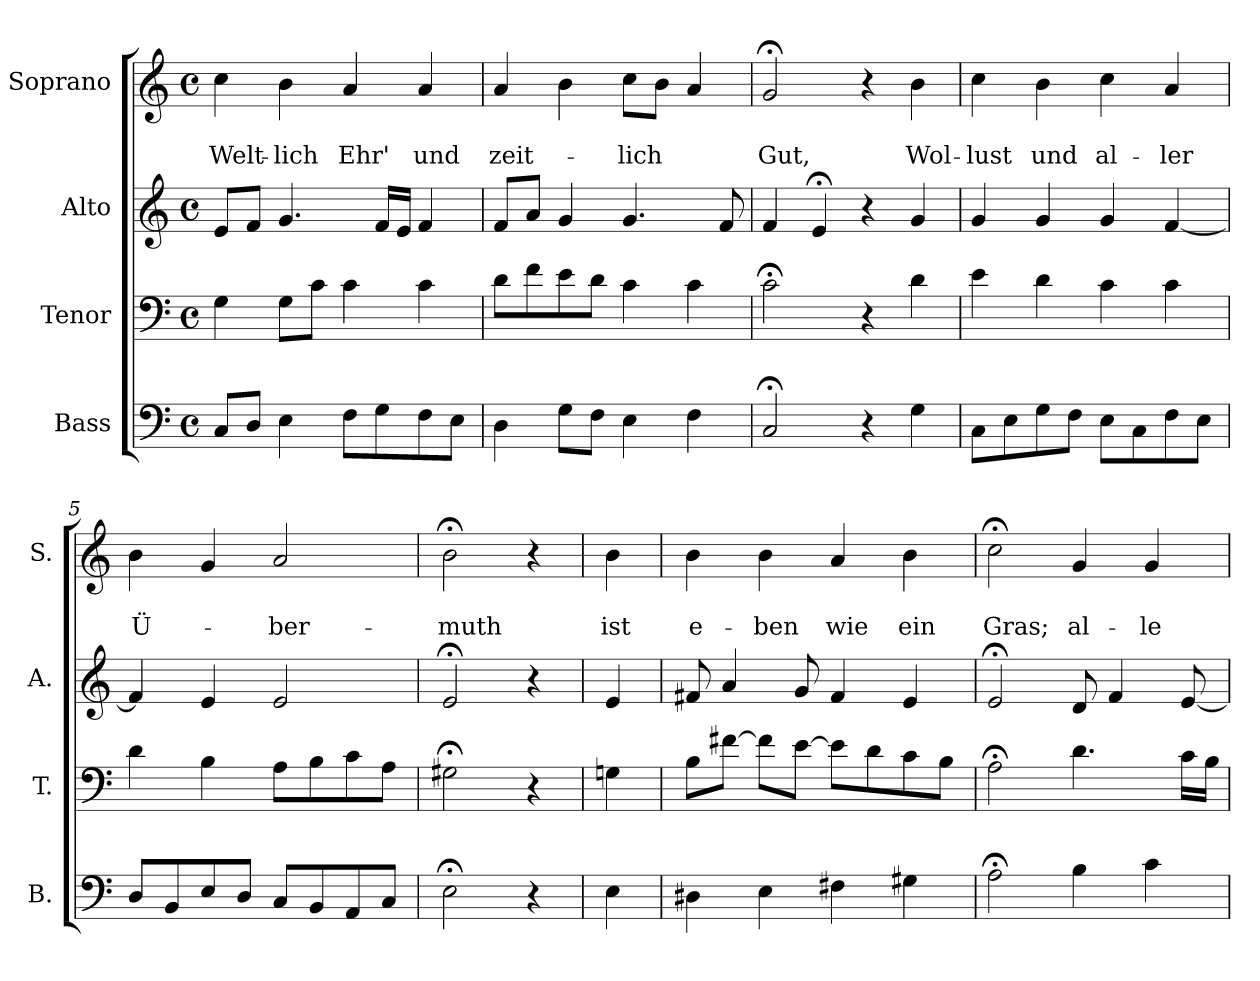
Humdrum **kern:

**kern	**kern	**kern	**kern	**text	**text
*part4	*part3	*part2	*part1	*part1	*part1
*staff4	*staff3	*staff2	*staff1	*staff1	*staff1
*I"Bass	*I"Tenor	*I"Alto	*I"Soprano	*	*
*I'B.	*I'T.	*I'A.	*I'S.	*	*
*clefF4	*clefF4	*clefG2	*clefG2	*	*
*k[]	*k[]	*k[]	*k[]	*	*
*	*	*	*C:	*	*
*M4/4	*M4/4	*M4/4	*M4/4	*	*
*met(c)	*met(c)	*met(c)	*met(c)	*	*
=1	=1	=1	=1	=1	=1
8C/L	4G\	8e/L	4cc\	.	Welt-
8D/J	.	8f/J	.	.	.
4E\	8G\L	4.g/	4b\	.	-lich
.	8c\J	.	.	.	.
8F\L	4c\	.	4a/	.	Ehr'
8G\	.	16f/LL	.	.	.
.	.	16e/JJ	.	.	.
8F\	4c\	4f/	4a/	.	und
8E\J	.	.	.	.	.
=2	=2	=2	=2	=2	=2
4D\	8d\L	8f/L	4a/	.	zeit-
.	8f\	8a/J	.	.	.
8G\L	8e\	4g/	4b\	.	.
8F\J	8d\J	.	.	.	.
4E\	4c\	4.g/	8cc\L	.	-lich
.	.	.	8b\J	.	.
4F\	4c\	.	4a/	.	.
.	.	8f/	.	.	.
=3	=3	=3	=3	=3	=3
2C;</	2c;<\	4f/	2g;</	.	Gut,
.	.	4e;</	.	.	.
4r	4r	4r	4r	.	.
4G\	4d\	4g/	4b\	.	Wol-
=4	=4	=4	=4	=4	=4
8C\L	4e\	4g/	4cc\	.	-lust
8E\	.	.	.	.	.
8G\	4d\	4g/	4b\	.	und
8F\J	.	.	.	.	.
8E\L	4c\	4g/	4cc\	.	al-
8C\	.	.	.	.	.
8F\	4c\	[4f/	4a/	.	-ler
8E\J	.	.	.	.	.
=5	=5	=5	=5	=5	=5
8D/L	4d\	4f/]	4b\	.	Ü-
8BB/	.	.	.	.	.
8E/	4B\	4e/	4g/	.	.
8D/J	.	.	.	.	.
8C/L	8A\L	2e/	2a/	.	-ber-
8BB/	8B\	.	.	.	.
8AA/	8c\	.	.	.	.
8C/J	8A\J	.	.	.	.
=6	=6	=6	=6	=6	=6
2E;<\	2G#X;<\	2e;</	2b;<\	.	-muth
4r	4r	4r	4r	.	.
!!LO:LB:g=z
=6a	=6a	=6a	=6a	=6a	=6a
4E\	4Gn\	4e/	4b\	.	ist
=7	=7	=7	=7	=7	=7
4D#X\	8B\L	8f#X/	4b\	.	e-
.	[8f#X\J	4a/	.	.	.
4E\	8f#\L]	.	4b\	.	-ben
.	[8e\J	8g/	.	.	.
4F#X\	8e\L]	4f#/	4a/	.	wie
.	8d\	.	.	.	.
4G#X\	8c\	4e/	4b\	.	ein
.	8B\J	.	.	.	.
=8	=8	=8	=8	=8	=8
2A;<\	2A;<\	2e;</	2cc;<\	.	Gras;
4B\	4.d\	8d/	4g/	.	al-
.	.	4f/	.	.	.
4c\	.	.	4g/	.	-le
.	16c\LL	[8e/	.	.	.
.	16B\JJ	.	.	.	.
=	=	=	=	=	=
*-	*-	*-	*-	*-	*-
